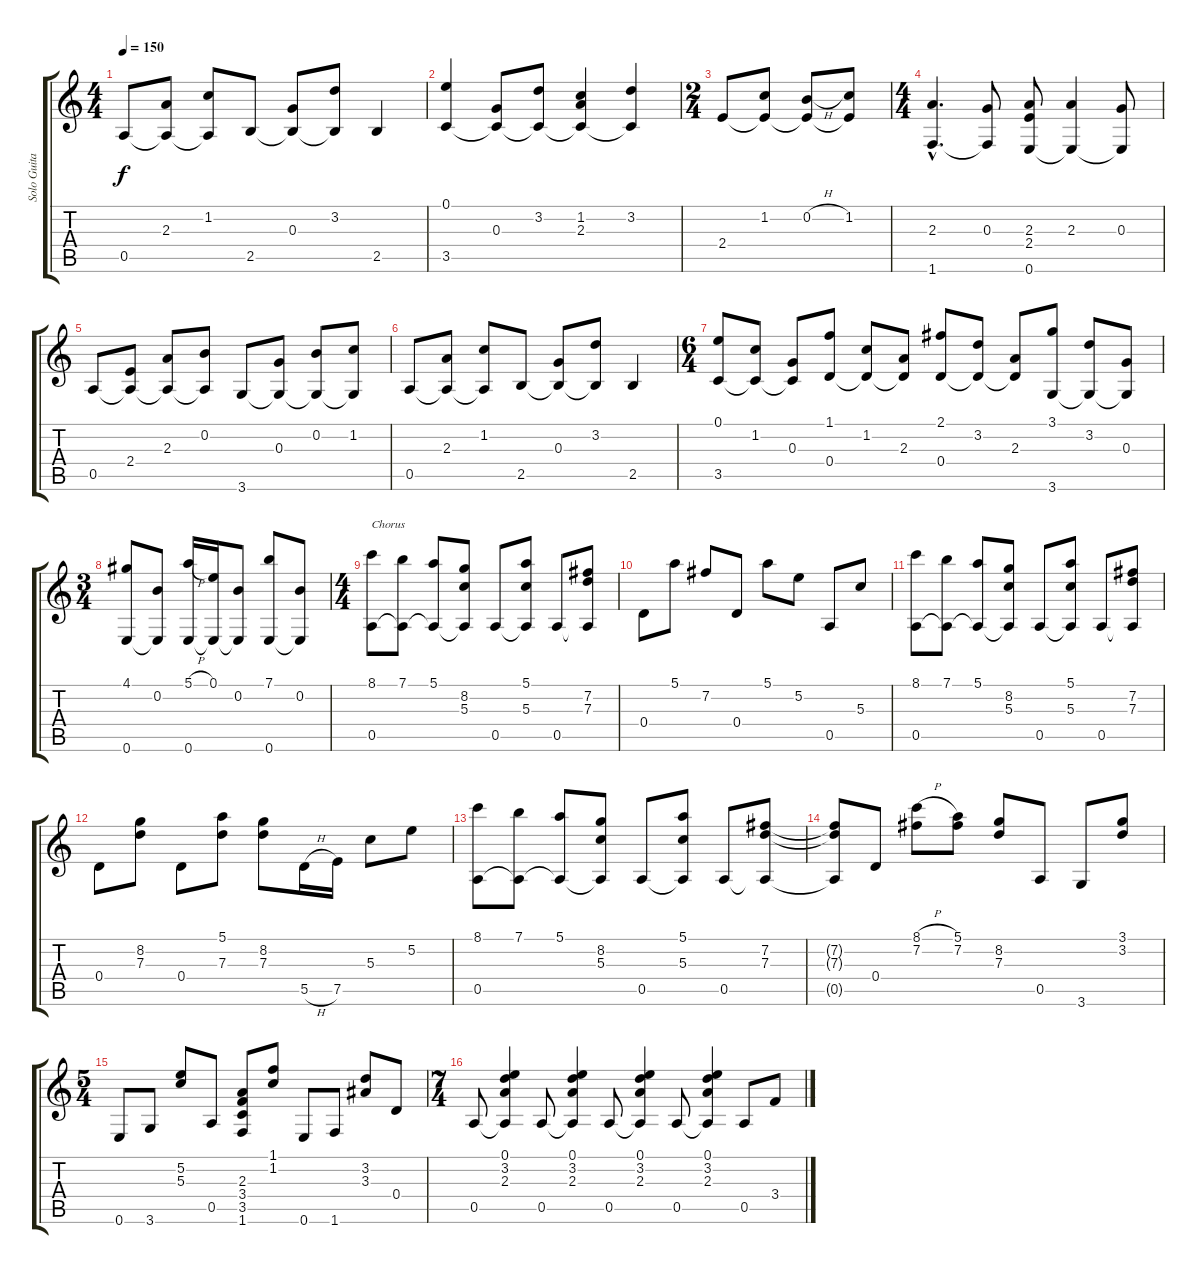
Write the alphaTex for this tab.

\track ("Solo Guitar" "Solo Guita") {instrument acousticguitarnylon}
\staff {score tabs}
\tuning (E4 B3 G3 D3 A2 E2) {hide}
\ts (4 4)
\tempo 150
\clef g2
\ks c
0.5.8{dy f} (2.3 0.5{t}).8 (1.2 0.5{t}).8 2.5.8 (0.3 2.5{t}).8 (3.2 2.5{t}).8 2.5.4 |
(0.1 3.5).4 (0.3 3.5{t}).8 (3.2 3.5{t}).8 (1.2 2.3 3.5{t}).4 (3.2 3.5{t}).4 |
\ts (2 4)
2.4.8 (1.2 2.4{t}).8 (0.2{h} 2.4{t}).8 (1.2 2.4{t}).8 |
\ts (4 4)
(2.3{hac} 1.6{hac}).4{d} (0.3 1.6{t}).8 (2.3 2.4 0.6).8 (2.3 0.6{t}).4 (0.3 0.6{t}).8 |
0.5.8 (2.4 0.5{t}).8 (2.3 0.5{t}).8 (0.2 0.5{t}).8 3.6.8 (0.3 3.6{t}).8 (0.2 3.6{t}).8 (1.2 3.6{t}).8 |
0.5.8 (2.3 0.5{t}).8 (1.2 0.5{t}).8 2.5.8 (0.3 2.5{t}).8 (3.2 2.5{t}).8 2.5.4 |
\ts (6 4)
(0.1 3.5).8 (1.2 3.5{t}).8 (0.3 3.5{t}).8 (1.1 0.4).8 (1.2 0.4{t}).8 (2.3 0.4{t}).8 (2.1 0.4).8 (3.2 0.4{t}).8 (2.3 0.4{t}).8 (3.1 3.6).8 (3.2 3.6{t}).8 (0.3 3.6{t}).8 |
\ts (3 4)
(4.1 0.6).8 (0.2 0.6{t}).8 (5.1{h} 0.6).16 (0.1 0.6{t}).16 (0.2 0.6{t}).8 (7.1 0.6).8 (0.2 0.6{t}).8 |
\ts (4 4)
(8.1 0.5).8{txt "Chorus"} (7.1 0.5{t}).8 (5.1 0.5{t}).8 (8.2 5.3 0.5{t}).8 0.5.8 (5.1 5.3 0.5{t}).8 0.5.8 (7.2 7.3 0.5{t}).8 |
0.4.8 5.1.8 7.2.8 0.4.8 5.1.8 5.2.8 0.5.8 5.3.8 |
(8.1 0.5).8 (7.1 0.5{t}).8 (5.1 0.5{t}).8 (8.2 5.3 0.5{t}).8 0.5.8 (5.1 5.3 0.5{t}).8 0.5.8 (7.2 7.3 0.5{t}).8 |
0.4.8 (8.2 7.3).8 0.4.8 (5.1 7.3).8 (8.2 7.3).8 5.5{h}.16 7.5.16 5.3.8 5.2.8 |
(8.1 0.5).8 (7.1 0.5{t}).8 (5.1 0.5{t}).8 (8.2 5.3 0.5{t}).8 0.5.8 (5.1 5.3 0.5{t}).8 0.5.8 (7.2 7.3 0.5{t}).8 |
(7.2{t} 7.3{t} 0.5{t}).8 0.4.8 (8.1{h} 7.2).8 (5.1 7.2).8 (8.2 7.3).8 0.5.8 3.6.8 (3.1 3.2).8 |
\ts (5 4)
0.6.8 3.6.8 (5.2 5.3).8 0.5.8 (2.3 3.4 3.5 1.6).8 (1.1 1.2).8 0.6.8 1.6.8 (3.2 3.3).8 0.4.8 |
\ts (7 4)
0.5.8 (0.1 3.2 2.3 0.5{t}).4 0.5.8 (0.1 3.2 2.3 0.5{t}).4 0.5.8 (0.1 3.2 2.3 0.5{t}).4 0.5.8 (0.1 3.2 2.3 0.5{t}).4 0.5.8 3.4.8
